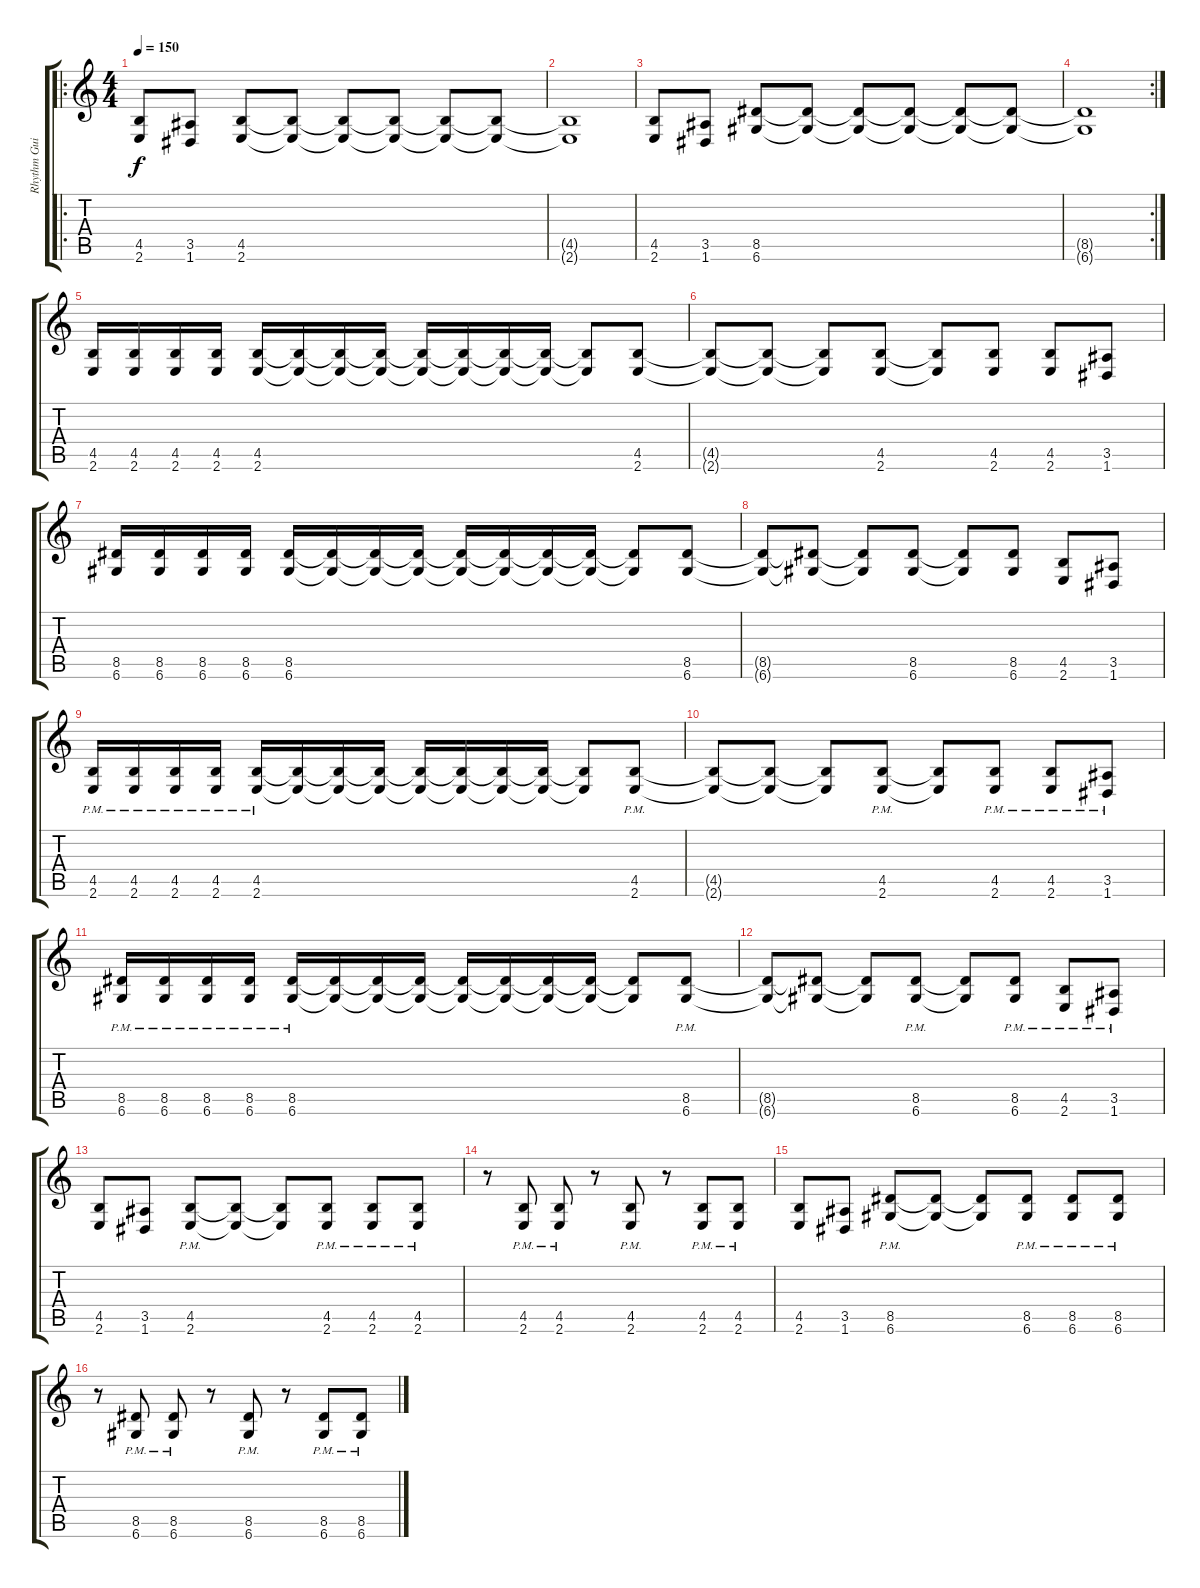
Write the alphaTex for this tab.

\track ("Rhythm Guitar" "Rhythm Gui") {instrument overdrivenguitar}
\staff {score tabs}
\tuning (D4 A3 F3 C3 G2 D2) {hide}
\ro
\ts (4 4)
\tempo 150
\clef g2
\ks c
(4.5 2.6).8{dy f} (3.5 1.6).8 (4.5 2.6).8 (4.5{t} 2.6{t}).8 (4.5{t} 2.6{t}).8 (4.5{t} 2.6{t}).8 (4.5{t} 2.6{t}).8 (4.5{t} 2.6{t}).8 |
(4.5{t} 2.6{t}).1 |
(4.5 2.6).8 (3.5 1.6).8 (8.5 6.6).8 (8.5{t} 6.6{t}).8 (8.5{t} 6.6{t}).8 (8.5{t} 6.6{t}).8 (8.5{t} 6.6{t}).8 (8.5{t} 6.6{t}).8 |
\rc 2
(8.5{t} 6.6{t}).1 |
(4.5 2.6).16 (4.5 2.6).16 (4.5 2.6).16 (4.5 2.6).16 (4.5 2.6).16 (4.5{t} 2.6{t}).16 (4.5{t} 2.6{t}).16 (4.5{t} 2.6{t}).16 (4.5{t} 2.6{t}).16 (4.5{t} 2.6{t}).16 (4.5{t} 2.6{t}).16 (4.5{t} 2.6{t}).16 (4.5{t} 2.6{t}).8 (4.5 2.6).8 |
(4.5{t} 2.6{t}).8 (4.5{t} 2.6{t}).8 (4.5{t} 2.6{t}).8 (4.5 2.6).8 (4.5{t} 2.6{t}).8 (4.5 2.6).8 (4.5 2.6).8 (3.5 1.6).8 |
(8.5 6.6).16 (8.5 6.6).16 (8.5 6.6).16 (8.5 6.6).16 (8.5 6.6).16 (8.5{t} 6.6{t}).16 (8.5{t} 6.6{t}).16 (8.5{t} 6.6{t}).16 (8.5{t} 6.6{t}).16 (8.5{t} 6.6{t}).16 (8.5{t} 6.6{t}).16 (8.5{t} 6.6{t}).16 (8.5{t} 6.6{t}).8 (8.5 6.6).8 |
(8.5{t} 6.6{t}).8 (8.5{t} 6.6{t}).8 (8.5{t} 6.6{t}).8 (8.5 6.6).8 (8.5{t} 6.6{t}).8 (8.5 6.6).8 (4.5 2.6).8 (3.5 1.6).8 |
(4.5{pm} 2.6{pm}).16 (4.5{pm} 2.6{pm}).16 (4.5{pm} 2.6{pm}).16 (4.5{pm} 2.6{pm}).16 (4.5{pm} 2.6{pm}).16 (4.5{t} 2.6{t}).16 (4.5{t} 2.6{t}).16 (4.5{t} 2.6{t}).16 (4.5{t} 2.6{t}).16 (4.5{t} 2.6{t}).16 (4.5{t} 2.6{t}).16 (4.5{t} 2.6{t}).16 (4.5{t} 2.6{t}).8 (4.5{pm} 2.6{pm}).8 |
(4.5{t} 2.6{t}).8 (4.5{t} 2.6{t}).8 (4.5{t} 2.6{t}).8 (4.5{pm} 2.6{pm}).8 (4.5{t} 2.6{t}).8 (4.5{pm} 2.6{pm}).8 (4.5{pm} 2.6{pm}).8 (3.5{pm} 1.6{pm}).8 |
(8.5{pm} 6.6{pm}).16 (8.5{pm} 6.6{pm}).16 (8.5{pm} 6.6{pm}).16 (8.5{pm} 6.6{pm}).16 (8.5{pm} 6.6{pm}).16 (8.5{t} 6.6{t}).16 (8.5{t} 6.6{t}).16 (8.5{t} 6.6{t}).16 (8.5{t} 6.6{t}).16 (8.5{t} 6.6{t}).16 (8.5{t} 6.6{t}).16 (8.5{t} 6.6{t}).16 (8.5{t} 6.6{t}).8 (8.5{pm} 6.6{pm}).8 |
(8.5{t} 6.6{t}).8 (8.5{t} 6.6{t}).8 (8.5{t} 6.6{t}).8 (8.5{pm} 6.6{pm}).8 (8.5{t} 6.6{t}).8 (8.5{pm} 6.6{pm}).8 (4.5{pm} 2.6{pm}).8 (3.5{pm} 1.6{pm}).8 |
(4.5 2.6).8 (3.5 1.6).8 (4.5{pm} 2.6{pm}).8 (4.5{t} 2.6{t}).8 (4.5{t} 2.6{t}).8 (4.5{pm} 2.6{pm}).8 (4.5{pm} 2.6{pm}).8 (4.5{pm} 2.6{pm}).8 |
r.8 (4.5{pm} 2.6{pm}).8 (4.5{pm} 2.6{pm}).8 r.8 (4.5{pm} 2.6{pm}).8 r.8 (4.5{pm} 2.6{pm}).8 (4.5{pm} 2.6{pm}).8 |
(4.5 2.6).8 (3.5 1.6).8 (8.5{pm} 6.6{pm}).8 (8.5{t} 6.6{t}).8 (8.5{t} 6.6{t}).8 (8.5{pm} 6.6{pm}).8 (8.5{pm} 6.6{pm}).8 (8.5{pm} 6.6{pm}).8 |
r.8 (8.5{pm} 6.6{pm}).8 (8.5{pm} 6.6{pm}).8 r.8 (8.5{pm} 6.6{pm}).8 r.8 (8.5{pm} 6.6{pm}).8 (8.5{pm} 6.6{pm}).8
